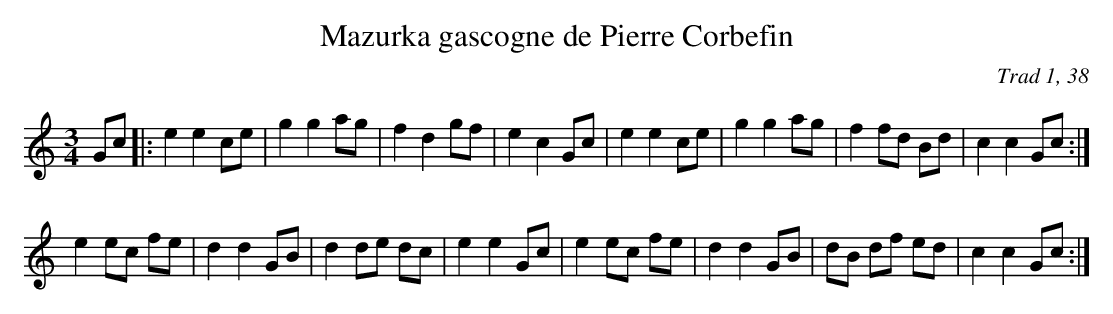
X:1
T:Mazurka gascogne de Pierre Corbefin
C:Trad 1, 38
M:3/4
L:1/8
K:C
Gc|:e2e2ce|g2g2ag|f2d2gf|e2c2Gc|\
e2e2ce|g2g2ag|f2fd Bd|c2c2Gc:|
e2ec fe|d2d2GB|d2 de dc|e2e2Gc|\
e2ec fe|d2d2GB|dB df ed|c2c2Gc:|**
